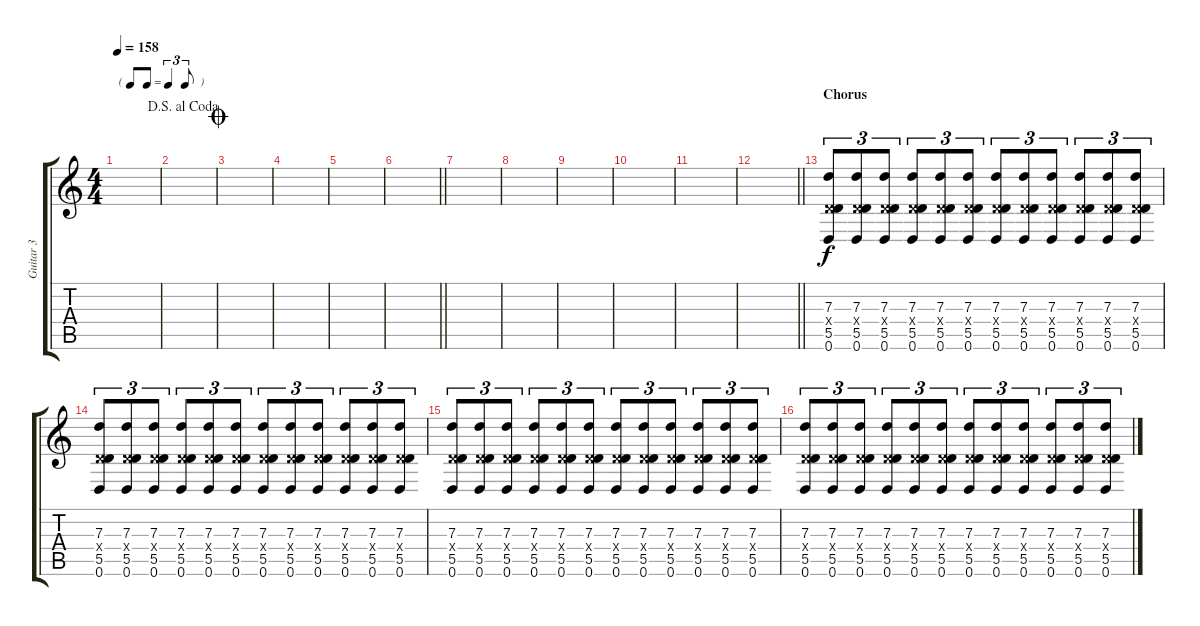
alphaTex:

\track ("Guitar 3" "Guitar 3") {instrument distortionguitar}
\staff {score tabs}
\tuning (E4 B3 G3 D3 A2 D2) {hide}
\ts (4 4)
\tf triplet8th
\tempo 158
\clef g2
\ks c
|
\jump dalsegnoalcoda
|
\jump coda
|
|
|
\barLineRight lightlight
|
|
|
|
|
|
\barLineRight lightlight
|
\section ("" "Chorus")
(7.3 0.4{x} 5.5 0.6).8{tu (3 2)} (7.3 0.4{x} 5.5 0.6).8{tu (3 2)} (7.3 0.4{x} 5.5 0.6).8{tu (3 2)} (7.3 0.4{x} 5.5 0.6).8{tu (3 2)} (7.3 0.4{x} 5.5 0.6).8{tu (3 2)} (7.3 0.4{x} 5.5 0.6).8{tu (3 2)} (7.3 0.4{x} 5.5 0.6).8{tu (3 2)} (7.3 0.4{x} 5.5 0.6).8{tu (3 2)} (7.3 0.4{x} 5.5 0.6).8{tu (3 2)} (7.3 0.4{x} 5.5 0.6).8{tu (3 2)} (7.3 0.4{x} 5.5 0.6).8{tu (3 2)} (7.3 0.4{x} 5.5 0.6).8{tu (3 2)} |
(7.3 0.4{x} 5.5 0.6).8{tu (3 2)} (7.3 0.4{x} 5.5 0.6).8{tu (3 2)} (7.3 0.4{x} 5.5 0.6).8{tu (3 2)} (7.3 0.4{x} 5.5 0.6).8{tu (3 2)} (7.3 0.4{x} 5.5 0.6).8{tu (3 2)} (7.3 0.4{x} 5.5 0.6).8{tu (3 2)} (7.3 0.4{x} 5.5 0.6).8{tu (3 2)} (7.3 0.4{x} 5.5 0.6).8{tu (3 2)} (7.3 0.4{x} 5.5 0.6).8{tu (3 2)} (7.3 0.4{x} 5.5 0.6).8{tu (3 2)} (7.3 0.4{x} 5.5 0.6).8{tu (3 2)} (7.3 0.4{x} 5.5 0.6).8{tu (3 2)} |
(7.3 0.4{x} 5.5 0.6).8{tu (3 2)} (7.3 0.4{x} 5.5 0.6).8{tu (3 2)} (7.3 0.4{x} 5.5 0.6).8{tu (3 2)} (7.3 0.4{x} 5.5 0.6).8{tu (3 2)} (7.3 0.4{x} 5.5 0.6).8{tu (3 2)} (7.3 0.4{x} 5.5 0.6).8{tu (3 2)} (7.3 0.4{x} 5.5 0.6).8{tu (3 2)} (7.3 0.4{x} 5.5 0.6).8{tu (3 2)} (7.3 0.4{x} 5.5 0.6).8{tu (3 2)} (7.3 0.4{x} 5.5 0.6).8{tu (3 2)} (7.3 0.4{x} 5.5 0.6).8{tu (3 2)} (7.3 0.4{x} 5.5 0.6).8{tu (3 2)} |
(7.3 0.4{x} 5.5 0.6).8{tu (3 2)} (7.3 0.4{x} 5.5 0.6).8{tu (3 2)} (7.3 0.4{x} 5.5 0.6).8{tu (3 2)} (7.3 0.4{x} 5.5 0.6).8{tu (3 2)} (7.3 0.4{x} 5.5 0.6).8{tu (3 2)} (7.3 0.4{x} 5.5 0.6).8{tu (3 2)} (7.3 0.4{x} 5.5 0.6).8{tu (3 2)} (7.3 0.4{x} 5.5 0.6).8{tu (3 2)} (7.3 0.4{x} 5.5 0.6).8{tu (3 2)} (7.3 0.4{x} 5.5 0.6).8{tu (3 2)} (7.3 0.4{x} 5.5 0.6).8{tu (3 2)} (7.3 0.4{x} 5.5 0.6).8{tu (3 2)}
